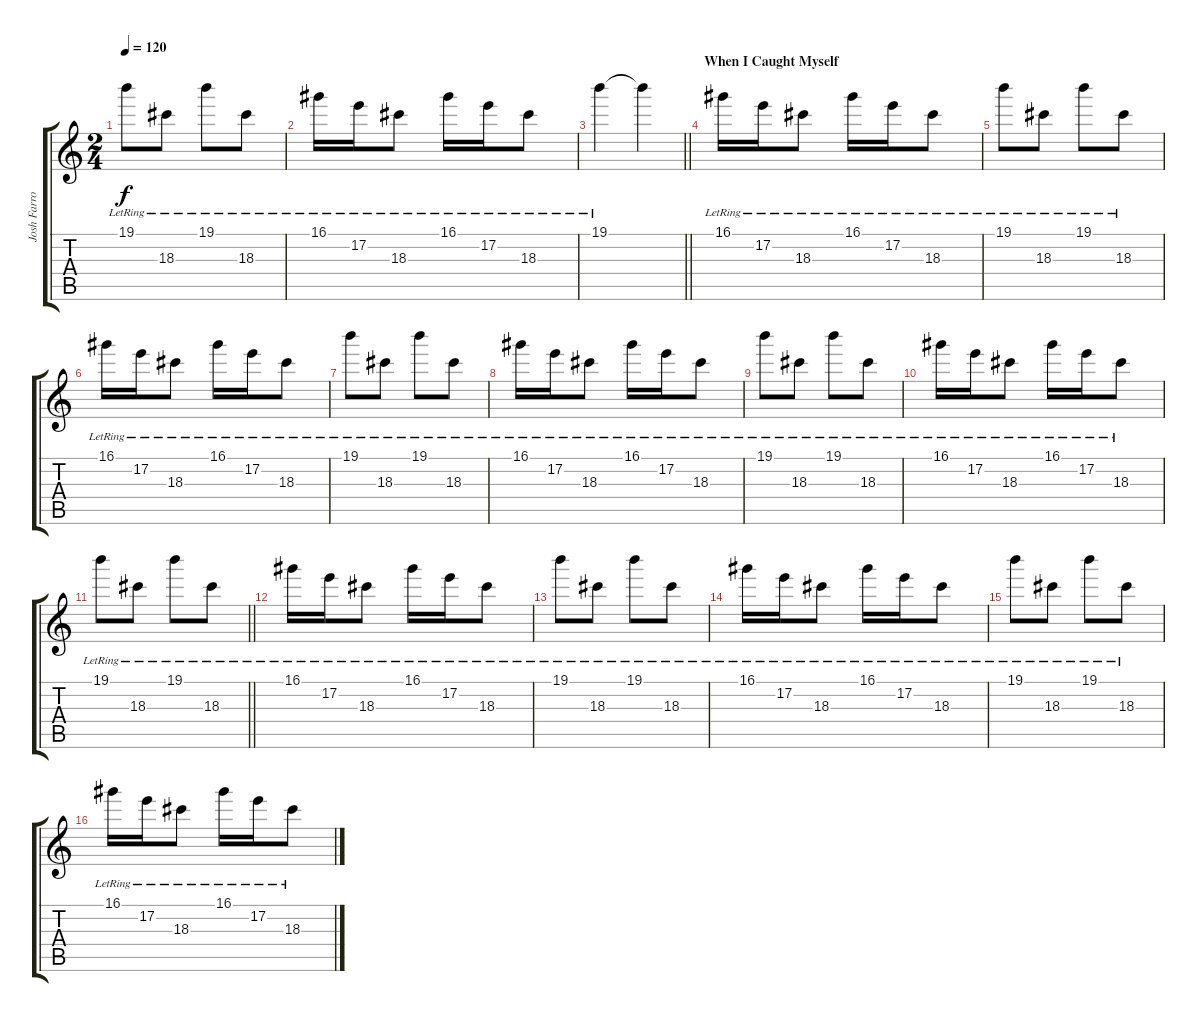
\track ("Josh Farro" "Josh Farro") {instrument electricguitarjazz}
\staff {score tabs}
\tuning (E4 B3 G3 D3 A2 E2) {hide}
\ts (2 4)
\tempo 120
\clef g2
\ks c
19.1{lr}.8{dy f} 18.3{lr}.8 19.1{lr}.8 18.3{lr}.8 |
16.1{lr}.16 17.2{lr}.16 18.3{lr}.8 16.1{lr}.16 17.2{lr}.16 18.3{lr}.8 |
\barLineRight lightlight
19.1{lr}.4 19.1{t}.4 |
\section ("" "When I Caught Myself")
16.1{lr}.16 17.2{lr}.16 18.3{lr}.8 16.1{lr}.16 17.2{lr}.16 18.3{lr}.8 |
19.1{lr}.8 18.3{lr}.8 19.1{lr}.8 18.3{lr}.8 |
16.1{lr}.16 17.2{lr}.16 18.3{lr}.8 16.1{lr}.16 17.2{lr}.16 18.3{lr}.8 |
19.1{lr}.8 18.3{lr}.8 19.1{lr}.8 18.3{lr}.8 |
16.1{lr}.16 17.2{lr}.16 18.3{lr}.8 16.1{lr}.16 17.2{lr}.16 18.3{lr}.8 |
19.1{lr}.8 18.3{lr}.8 19.1{lr}.8 18.3{lr}.8 |
16.1{lr}.16 17.2{lr}.16 18.3{lr}.8 16.1{lr}.16 17.2{lr}.16 18.3{lr}.8 |
\barLineRight lightlight
19.1{lr}.8 18.3{lr}.8 19.1{lr}.8 18.3{lr}.8 |
16.1{lr}.16 17.2{lr}.16 18.3{lr}.8 16.1{lr}.16 17.2{lr}.16 18.3{lr}.8 |
19.1{lr}.8 18.3{lr}.8 19.1{lr}.8 18.3{lr}.8 |
16.1{lr}.16 17.2{lr}.16 18.3{lr}.8 16.1{lr}.16 17.2{lr}.16 18.3{lr}.8 |
19.1{lr}.8 18.3{lr}.8 19.1{lr}.8 18.3{lr}.8 |
16.1{lr}.16 17.2{lr}.16 18.3{lr}.8 16.1{lr}.16 17.2{lr}.16 18.3{lr}.8
